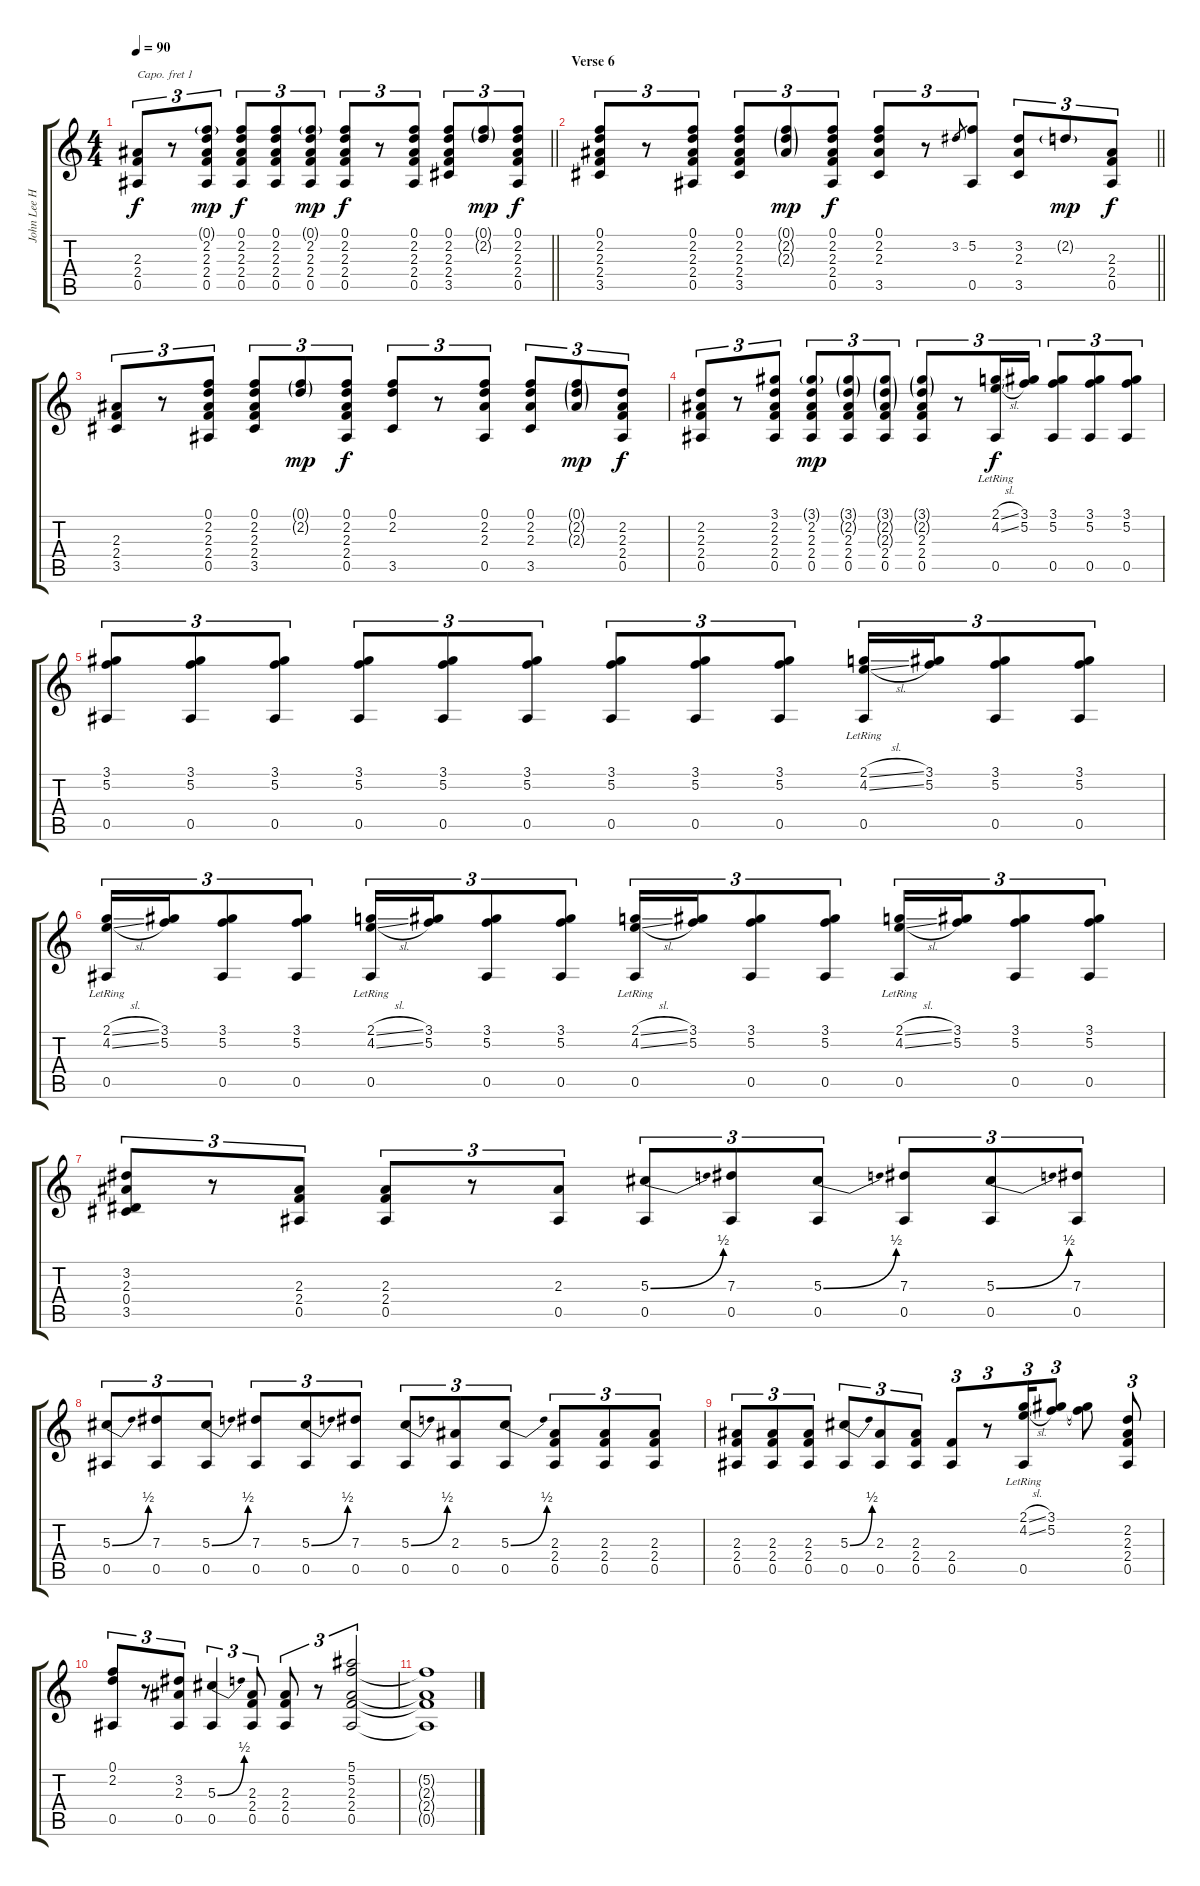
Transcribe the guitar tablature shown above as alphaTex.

\track ("John Lee Hooker" "John Lee H") {instrument acousticguitarsteel}
\staff {score tabs}
\capo 1
\tuning (E4 B3 G3 D3 A2 E2) {hide}
\ts (4 4)
\tempo 90
\clef g2
\barLineRight lightlight
\ks c
(2.3 2.4 0.5).8{tu (3 2) dy f} r.8{tu (3 2)} (0.1{g} 2.2 2.3 2.4 0.5).8{tu (3 2) dy mp} (0.1 2.2 2.3 2.4 0.5).8{tu (3 2) dy f} (0.1 2.2 2.3 2.4 0.5).8{tu (3 2)} (0.1{g} 2.2 2.3 2.4 0.5).8{tu (3 2) dy mp} (0.1 2.2 2.3 2.4 0.5).8{tu (3 2) dy f} r.8{tu (3 2)} (0.1 2.2 2.3 2.4 0.5).8{tu (3 2)} (0.1 2.2 2.3 2.4 3.5).8{tu (3 2)} (0.1{g} 2.2{g}).8{tu (3 2) dy mp} (0.1 2.2 2.3 2.4 0.5).8{tu (3 2) dy f} |
\section ("" "Verse 6")
\barLineRight lightlight
(0.1 2.2 2.3 2.4 3.5).8{tu (3 2)} r.8{tu (3 2)} (0.1 2.2 2.3 2.4 0.5).8{tu (3 2)} (0.1 2.2 2.3 2.4 3.5).8{tu (3 2)} (0.1{g} 2.2{g} 2.3{g}).8{tu (3 2) dy mp} (0.1 2.2 2.3 2.4 0.5).8{tu (3 2) dy f} (0.1 2.2 2.3 3.5).8{tu (3 2)} r.8{tu (3 2)} 3.2.8{gr} (5.2 0.5).8{tu (3 2)} (3.2 2.3 3.5).8{tu (3 2)} 2.2{g}.8{tu (3 2) dy mp} (2.3 2.4 0.5).8{tu (3 2) dy f} |
(2.3 2.4 3.5).8{tu (3 2)} r.8{tu (3 2)} (0.1 2.2 2.3 2.4 0.5).8{tu (3 2)} (0.1 2.2 2.3 2.4 3.5).8{tu (3 2)} (0.1{g} 2.2{g}).8{tu (3 2) dy mp} (0.1 2.2 2.3 2.4 0.5).8{tu (3 2) dy f} (0.1 2.2 3.5).8{tu (3 2)} r.8{tu (3 2)} (0.1 2.2 2.3 0.5).8{tu (3 2)} (0.1 2.2 2.3 3.5).8{tu (3 2)} (0.1{g} 2.2{g} 2.3{g}).8{tu (3 2) dy mp} (2.2 2.3 2.4 0.5).8{tu (3 2) dy f} |
(2.2 2.3 2.4 0.5).8{tu (3 2)} r.8{tu (3 2)} (3.1 2.2 2.3 2.4 0.5).8{tu (3 2)} (3.1{g} 2.2 2.3 2.4 0.5).8{tu (3 2) dy mp} (3.1{g} 2.2{g} 2.3 2.4 0.5).8{tu (3 2)} (3.1{g} 2.2{g} 2.3{g} 2.4 0.5).8{tu (3 2)} (3.1{g} 2.2{g} 2.3 2.4 0.5).8{tu (3 2)} r.8{tu (3 2)} (2.1{sl} 4.2{sl} 0.5{lr}).16{tu (3 2) dy f} (3.1 5.2).16{tu (3 2)} (3.1 5.2 0.5).8{tu (3 2)} (3.1 5.2 0.5).8{tu (3 2)} (3.1 5.2 0.5).8{tu (3 2)} |
(3.1 5.2 0.5).8{tu (3 2)} (3.1 5.2 0.5).8{tu (3 2)} (3.1 5.2 0.5).8{tu (3 2)} (3.1 5.2 0.5).8{tu (3 2)} (3.1 5.2 0.5).8{tu (3 2)} (3.1 5.2 0.5).8{tu (3 2)} (3.1 5.2 0.5).8{tu (3 2)} (3.1 5.2 0.5).8{tu (3 2)} (3.1 5.2 0.5).8{tu (3 2)} (2.1{sl} 4.2{sl} 0.5{lr}).16{tu (3 2)} (3.1 5.2).16{tu (3 2)} (3.1 5.2 0.5).8{tu (3 2)} (3.1 5.2 0.5).8{tu (3 2)} |
(2.1{sl} 4.2{sl} 0.5{lr}).16{tu (3 2)} (3.1 5.2).16{tu (3 2)} (3.1 5.2 0.5).8{tu (3 2)} (3.1 5.2 0.5).8{tu (3 2)} (2.1{sl} 4.2{sl} 0.5{lr}).16{tu (3 2)} (3.1 5.2).16{tu (3 2)} (3.1 5.2 0.5).8{tu (3 2)} (3.1 5.2 0.5).8{tu (3 2)} (2.1{sl} 4.2{sl} 0.5{lr}).16{tu (3 2)} (3.1 5.2).16{tu (3 2)} (3.1 5.2 0.5).8{tu (3 2)} (3.1 5.2 0.5).8{tu (3 2)} (2.1{sl} 4.2{sl} 0.5{lr}).16{tu (3 2)} (3.1 5.2).16{tu (3 2)} (3.1 5.2 0.5).8{tu (3 2)} (3.1 5.2 0.5).8{tu (3 2)} |
(3.2 2.3 0.4 3.5).8{tu (3 2)} r.8{tu (3 2)} (2.3 2.4 0.5).8{tu (3 2)} (2.3 2.4 0.5).8{tu (3 2)} r.8{tu (3 2)} (2.3 0.5).8{tu (3 2)} (5.3{be (bend 0 0 60 2)} 0.5).8{tu (3 2)} (7.3 0.5).8{tu (3 2)} (5.3{be (bend 0 0 60 2)} 0.5).8{tu (3 2)} (7.3 0.5).8{tu (3 2)} (5.3{be (bend 0 0 60 2)} 0.5).8{tu (3 2)} (7.3 0.5).8{tu (3 2)} |
(5.3{be (bend 0 0 60 2)} 0.5).8{tu (3 2)} (7.3 0.5).8{tu (3 2)} (5.3{be (bend 0 0 60 2)} 0.5).8{tu (3 2)} (7.3 0.5).8{tu (3 2)} (5.3{be (bend 0 0 60 2)} 0.5).8{tu (3 2)} (7.3 0.5).8{tu (3 2)} (5.3{be (bend 0 0 60 2)} 0.5).8{tu (3 2)} (2.3 0.5).8{tu (3 2)} (5.3{be (bend 0 0 60 2)} 0.5).8{tu (3 2)} (2.3 2.4 0.5).8{tu (3 2)} (2.3 2.4 0.5).8{tu (3 2)} (2.3 2.4 0.5).8{tu (3 2)} |
(2.3 2.4 0.5).8{tu (3 2)} (2.3 2.4 0.5).8{tu (3 2)} (2.3 2.4 0.5).8{tu (3 2)} (5.3{be (bend 0 0 60 2)} 0.5).8{tu (3 2)} (2.3 0.5).8{tu (3 2)} (2.3 2.4 0.5).8{tu (3 2)} (2.4 0.5).8{tu (3 2)} r.8{tu (3 2)} (2.1{sl} 4.2{sl} 0.5{lr}).16{tu (3 2)} (3.1 5.2).8{tu (3 2)} (3.1{t} 5.2{t}).8 (2.2 2.3 2.4 0.5).8{tu (3 2)} |
(0.1 2.2 0.5).8{tu (3 2)} r.8{tu (3 2)} (3.2 2.3 0.5).8{tu (3 2)} (5.3{be (bend 0 0 60 2)} 0.5).4{tu (3 2)} (2.3 2.4 0.5).8{tu (3 2)} (2.3 2.4 0.5).8{tu (3 2)} r.8{tu (3 2)} (5.1 5.2 2.3 2.4 0.5).2{tu (3 2)} |
(5.2{t} 2.3{t} 2.4{t} 0.5{t}).1
